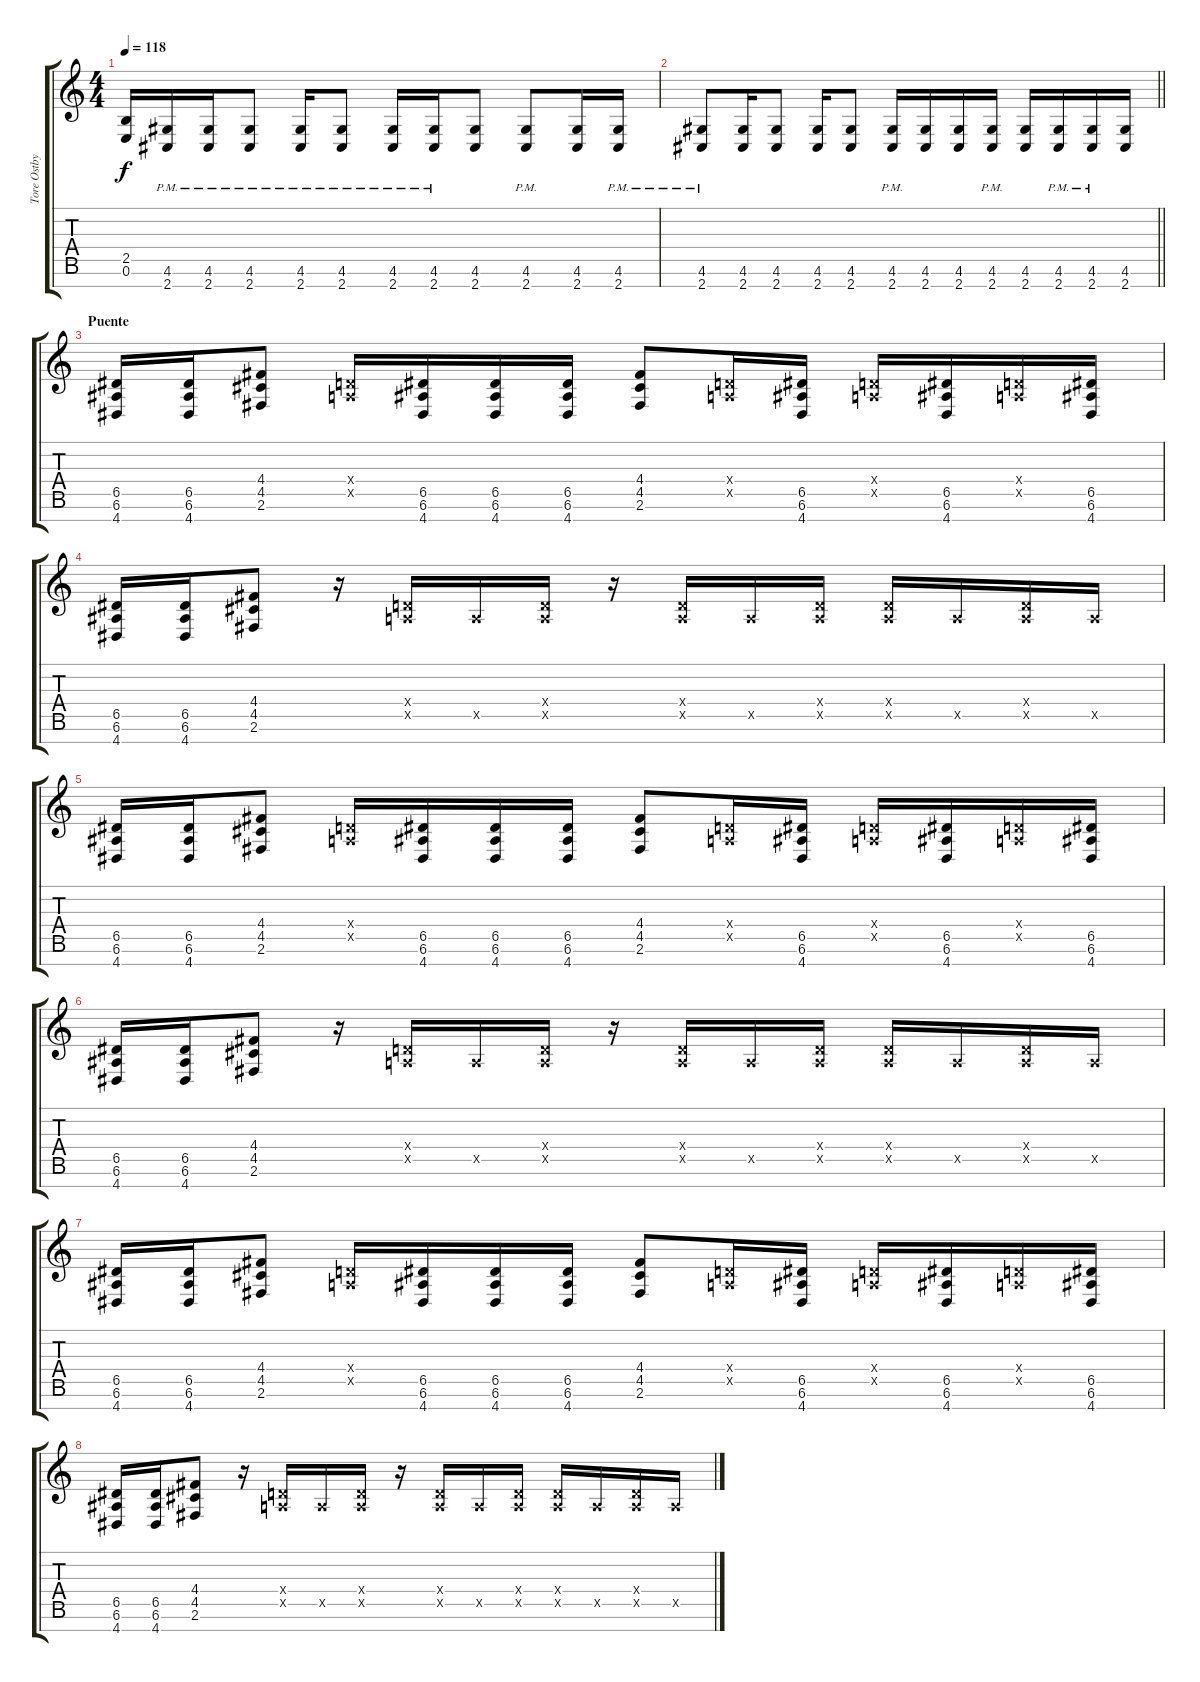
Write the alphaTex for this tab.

\track ("Tore Ostby" "Tore Ostby") {instrument distortionguitar}
\staff {score tabs}
\tuning (E4 B3 G3 D3 A2 E2 B1) {hide}
\ts (4 4)
\tempo 118
\clef g2
\ks c
(2.5 0.6).16{dy f} (4.6{pm} 2.7{pm}).16 (4.6{pm} 2.7{pm}).16 (4.6{pm} 2.7{pm}).8 (4.6{pm} 2.7{pm}).16 (4.6{pm} 2.7{pm}).8 (4.6 2.7{pm}).16 (4.6{pm} 2.7).16 (4.6 2.7).8 (4.6 2.7{pm}).8 (4.6 2.7).16 (4.6{pm} 2.7).16 |
\barLineRight lightlight
(4.6 2.7{pm}).8 (4.6 2.7).16 (4.6 2.7).8 (4.6 2.7).16 (4.6 2.7).8 (4.6 2.7{pm}).16 (4.6 2.7).16 (4.6 2.7).16 (4.6 2.7{pm}).16 (4.6 2.7).16 (4.6{pm} 2.7{pm}).16 (4.6{pm} 2.7{pm}).16 (4.6 2.7).16 |
\section ("" "Puente")
(6.5 6.6 4.7).16{instrument distortionguitar} (6.5 6.6 4.7).16 (4.4 4.5 2.6).8 (0.4{x} 0.5{x}).16 (6.5 6.6 4.7).16 (6.5 6.6 4.7).16 (6.5 6.6 4.7).16 (4.4 4.5 2.6).8 (0.4{x} 0.5{x}).16 (6.5 6.6 4.7).16 (0.4{x} 0.5{x}).16 (6.5 6.6 4.7).16 (0.4{x} 0.5{x}).16 (6.5 6.6 4.7).16 |
(6.5 6.6 4.7).16 (6.5 6.6 4.7).16 (4.4 4.5 2.6).8 r.16 (0.4{x} 0.5{x}).16 0.5{x}.16 (0.4{x} 0.5{x}).16 r.16 (0.4{x} 0.5{x}).16 0.5{x}.16 (0.4{x} 0.5{x}).16 (0.4{x} 0.5{x}).16 0.5{x}.16 (0.4{x} 0.5{x}).16 0.5{x}.16 |
(6.5 6.6 4.7).16 (6.5 6.6 4.7).16 (4.4 4.5 2.6).8 (0.4{x} 0.5{x}).16 (6.5 6.6 4.7).16 (6.5 6.6 4.7).16 (6.5 6.6 4.7).16 (4.4 4.5 2.6).8 (0.4{x} 0.5{x}).16 (6.5 6.6 4.7).16 (0.4{x} 0.5{x}).16 (6.5 6.6 4.7).16 (0.4{x} 0.5{x}).16 (6.5 6.6 4.7).16 |
(6.5 6.6 4.7).16 (6.5 6.6 4.7).16 (4.4 4.5 2.6).8 r.16 (0.4{x} 0.5{x}).16 0.5{x}.16 (0.4{x} 0.5{x}).16 r.16 (0.4{x} 0.5{x}).16 0.5{x}.16 (0.4{x} 0.5{x}).16 (0.4{x} 0.5{x}).16 0.5{x}.16 (0.4{x} 0.5{x}).16 0.5{x}.16 |
(6.5 6.6 4.7).16 (6.5 6.6 4.7).16 (4.4 4.5 2.6).8 (0.4{x} 0.5{x}).16 (6.5 6.6 4.7).16 (6.5 6.6 4.7).16 (6.5 6.6 4.7).16 (4.4 4.5 2.6).8 (0.4{x} 0.5{x}).16 (6.5 6.6 4.7).16 (0.4{x} 0.5{x}).16 (6.5 6.6 4.7).16 (0.4{x} 0.5{x}).16 (6.5 6.6 4.7).16 |
(6.5 6.6 4.7).16 (6.5 6.6 4.7).16 (4.4 4.5 2.6).8 r.16 (0.4{x} 0.5{x}).16 0.5{x}.16 (0.4{x} 0.5{x}).16 r.16 (0.4{x} 0.5{x}).16 0.5{x}.16 (0.4{x} 0.5{x}).16 (0.4{x} 0.5{x}).16 0.5{x}.16 (0.4{x} 0.5{x}).16 0.5{x}.16
